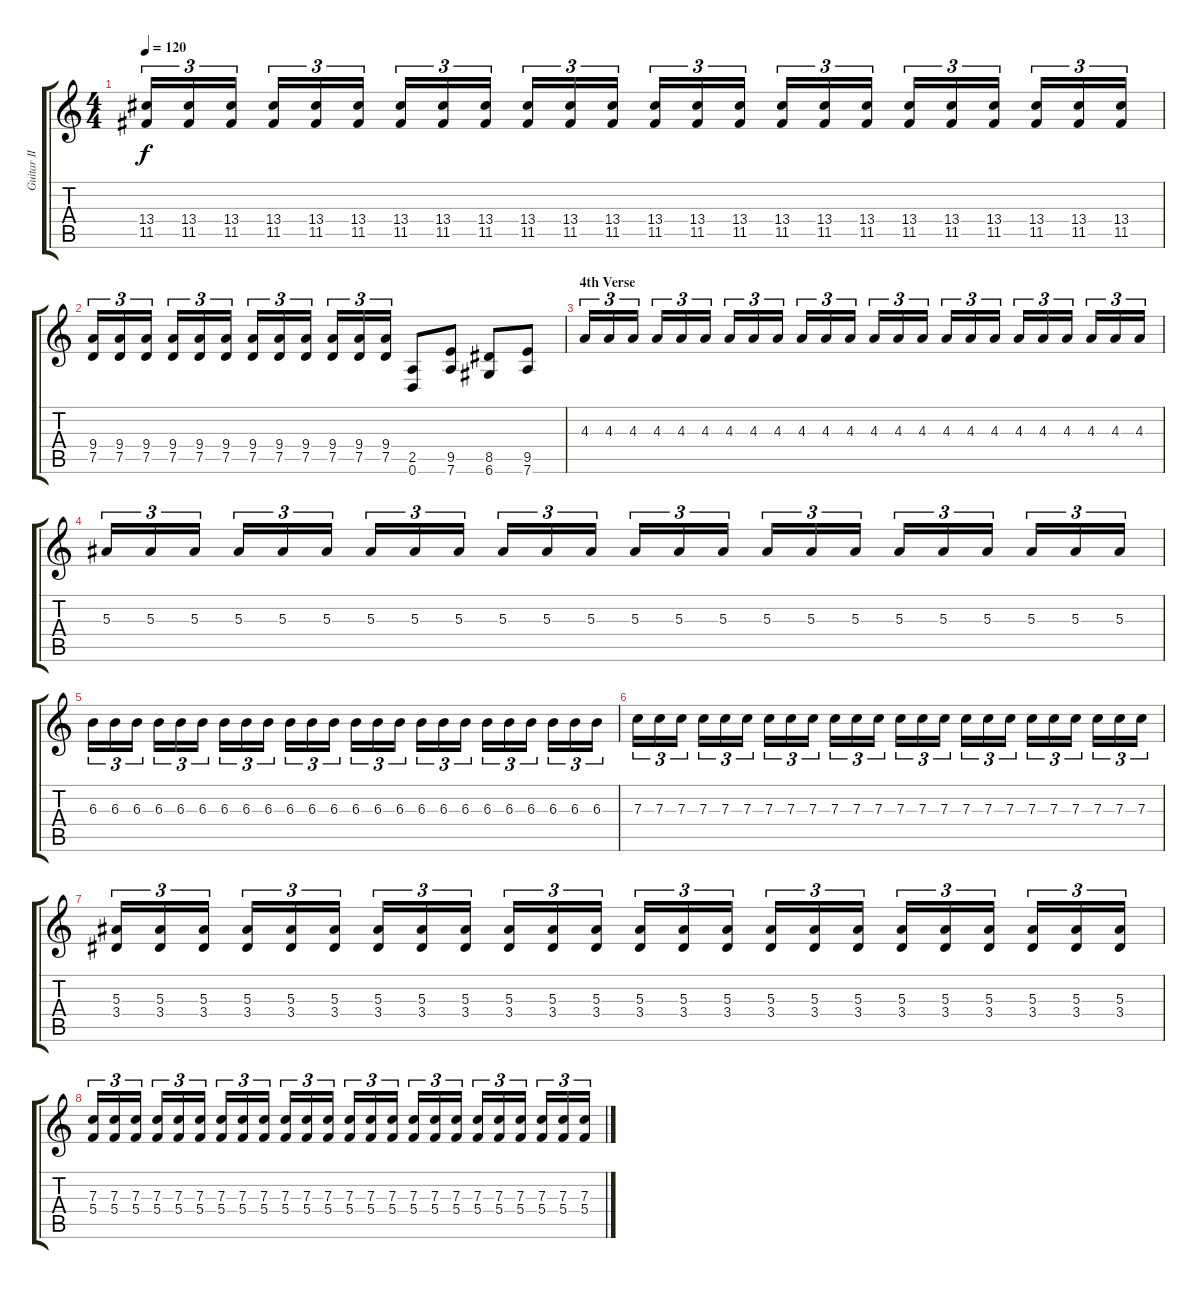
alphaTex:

\track ("Guitar II" "Guitar II") {instrument distortionguitar}
\staff {score tabs}
\tuning (D4 A3 F3 C3 G2 D2) {hide}
\ts (4 4)
\tempo 120
\clef g2
\ks c
(13.4 11.5).16{tu (3 2) dy f} (13.4 11.5).16{tu (3 2)} (13.4 11.5).16{tu (3 2)} (13.4 11.5).16{tu (3 2)} (13.4 11.5).16{tu (3 2)} (13.4 11.5).16{tu (3 2)} (13.4 11.5).16{tu (3 2)} (13.4 11.5).16{tu (3 2)} (13.4 11.5).16{tu (3 2)} (13.4 11.5).16{tu (3 2)} (13.4 11.5).16{tu (3 2)} (13.4 11.5).16{tu (3 2)} (13.4 11.5).16{tu (3 2)} (13.4 11.5).16{tu (3 2)} (13.4 11.5).16{tu (3 2)} (13.4 11.5).16{tu (3 2)} (13.4 11.5).16{tu (3 2)} (13.4 11.5).16{tu (3 2)} (13.4 11.5).16{tu (3 2)} (13.4 11.5).16{tu (3 2)} (13.4 11.5).16{tu (3 2)} (13.4 11.5).16{tu (3 2)} (13.4 11.5).16{tu (3 2)} (13.4 11.5).16{tu (3 2)} |
(9.4 7.5).16{tu (3 2)} (9.4 7.5).16{tu (3 2)} (9.4 7.5).16{tu (3 2)} (9.4 7.5).16{tu (3 2)} (9.4 7.5).16{tu (3 2)} (9.4 7.5).16{tu (3 2)} (9.4 7.5).16{tu (3 2)} (9.4 7.5).16{tu (3 2)} (9.4 7.5).16{tu (3 2)} (9.4 7.5).16{tu (3 2)} (9.4 7.5).16{tu (3 2)} (9.4 7.5).16{tu (3 2)} (2.5 0.6).8 (9.5 7.6).8 (8.5 6.6).8 (9.5 7.6).8 |
\section ("" "4th Verse")
4.3.16{tu (3 2)} 4.3.16{tu (3 2)} 4.3.16{tu (3 2)} 4.3.16{tu (3 2)} 4.3.16{tu (3 2)} 4.3.16{tu (3 2)} 4.3.16{tu (3 2)} 4.3.16{tu (3 2)} 4.3.16{tu (3 2)} 4.3.16{tu (3 2)} 4.3.16{tu (3 2)} 4.3.16{tu (3 2)} 4.3.16{tu (3 2)} 4.3.16{tu (3 2)} 4.3.16{tu (3 2)} 4.3.16{tu (3 2)} 4.3.16{tu (3 2)} 4.3.16{tu (3 2)} 4.3.16{tu (3 2)} 4.3.16{tu (3 2)} 4.3.16{tu (3 2)} 4.3.16{tu (3 2)} 4.3.16{tu (3 2)} 4.3.16{tu (3 2)} |
5.3.16{tu (3 2)} 5.3.16{tu (3 2)} 5.3.16{tu (3 2)} 5.3.16{tu (3 2)} 5.3.16{tu (3 2)} 5.3.16{tu (3 2)} 5.3.16{tu (3 2)} 5.3.16{tu (3 2)} 5.3.16{tu (3 2)} 5.3.16{tu (3 2)} 5.3.16{tu (3 2)} 5.3.16{tu (3 2)} 5.3.16{tu (3 2)} 5.3.16{tu (3 2)} 5.3.16{tu (3 2)} 5.3.16{tu (3 2)} 5.3.16{tu (3 2)} 5.3.16{tu (3 2)} 5.3.16{tu (3 2)} 5.3.16{tu (3 2)} 5.3.16{tu (3 2)} 5.3.16{tu (3 2)} 5.3.16{tu (3 2)} 5.3.16{tu (3 2)} |
6.3.16{tu (3 2)} 6.3.16{tu (3 2)} 6.3.16{tu (3 2)} 6.3.16{tu (3 2)} 6.3.16{tu (3 2)} 6.3.16{tu (3 2)} 6.3.16{tu (3 2)} 6.3.16{tu (3 2)} 6.3.16{tu (3 2)} 6.3.16{tu (3 2)} 6.3.16{tu (3 2)} 6.3.16{tu (3 2)} 6.3.16{tu (3 2)} 6.3.16{tu (3 2)} 6.3.16{tu (3 2)} 6.3.16{tu (3 2)} 6.3.16{tu (3 2)} 6.3.16{tu (3 2)} 6.3.16{tu (3 2)} 6.3.16{tu (3 2)} 6.3.16{tu (3 2)} 6.3.16{tu (3 2)} 6.3.16{tu (3 2)} 6.3.16{tu (3 2)} |
7.3.16{tu (3 2)} 7.3.16{tu (3 2)} 7.3.16{tu (3 2)} 7.3.16{tu (3 2)} 7.3.16{tu (3 2)} 7.3.16{tu (3 2)} 7.3.16{tu (3 2)} 7.3.16{tu (3 2)} 7.3.16{tu (3 2)} 7.3.16{tu (3 2)} 7.3.16{tu (3 2)} 7.3.16{tu (3 2)} 7.3.16{tu (3 2)} 7.3.16{tu (3 2)} 7.3.16{tu (3 2)} 7.3.16{tu (3 2)} 7.3.16{tu (3 2)} 7.3.16{tu (3 2)} 7.3.16{tu (3 2)} 7.3.16{tu (3 2)} 7.3.16{tu (3 2)} 7.3.16{tu (3 2)} 7.3.16{tu (3 2)} 7.3.16{tu (3 2)} |
(5.3 3.4).16{tu (3 2)} (5.3 3.4).16{tu (3 2)} (5.3 3.4).16{tu (3 2)} (5.3 3.4).16{tu (3 2)} (5.3 3.4).16{tu (3 2)} (5.3 3.4).16{tu (3 2)} (5.3 3.4).16{tu (3 2)} (5.3 3.4).16{tu (3 2)} (5.3 3.4).16{tu (3 2)} (5.3 3.4).16{tu (3 2)} (5.3 3.4).16{tu (3 2)} (5.3 3.4).16{tu (3 2)} (5.3 3.4).16{tu (3 2)} (5.3 3.4).16{tu (3 2)} (5.3 3.4).16{tu (3 2)} (5.3 3.4).16{tu (3 2)} (5.3 3.4).16{tu (3 2)} (5.3 3.4).16{tu (3 2)} (5.3 3.4).16{tu (3 2)} (5.3 3.4).16{tu (3 2)} (5.3 3.4).16{tu (3 2)} (5.3 3.4).16{tu (3 2)} (5.3 3.4).16{tu (3 2)} (5.3 3.4).16{tu (3 2)} |
(7.3 5.4).16{tu (3 2)} (7.3 5.4).16{tu (3 2)} (7.3 5.4).16{tu (3 2)} (7.3 5.4).16{tu (3 2)} (7.3 5.4).16{tu (3 2)} (7.3 5.4).16{tu (3 2)} (7.3 5.4).16{tu (3 2)} (7.3 5.4).16{tu (3 2)} (7.3 5.4).16{tu (3 2)} (7.3 5.4).16{tu (3 2)} (7.3 5.4).16{tu (3 2)} (7.3 5.4).16{tu (3 2)} (7.3 5.4).16{tu (3 2)} (7.3 5.4).16{tu (3 2)} (7.3 5.4).16{tu (3 2)} (7.3 5.4).16{tu (3 2)} (7.3 5.4).16{tu (3 2)} (7.3 5.4).16{tu (3 2)} (7.3 5.4).16{tu (3 2)} (7.3 5.4).16{tu (3 2)} (7.3 5.4).16{tu (3 2)} (7.3 5.4).16{tu (3 2)} (7.3 5.4).16{tu (3 2)} (7.3 5.4).16{tu (3 2)}
